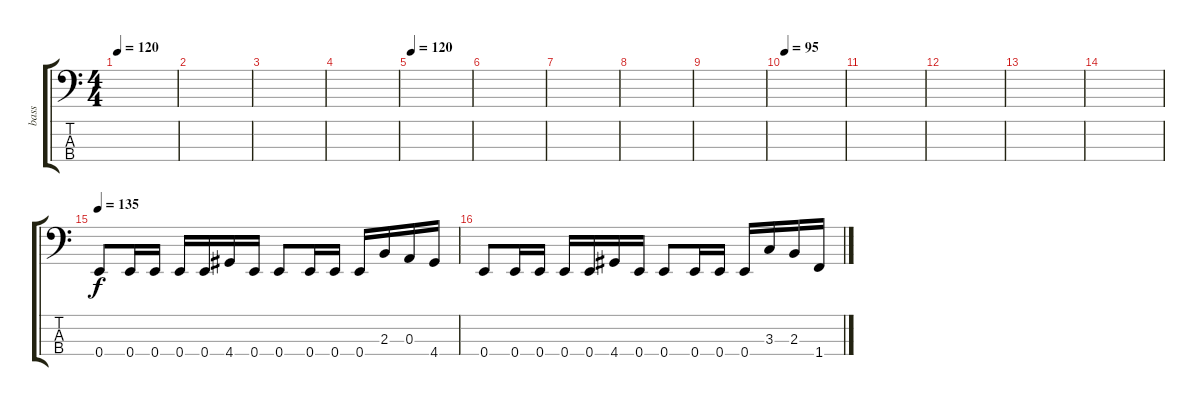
\track ("bass" "bass") {instrument electricbassfinger}
\staff {score tabs}
\tuning (G2 D2 A1 E1) {hide}
\ts (4 4)
\tempo 120
\clef f4
\ks c
|
|
|
|
\tempo 120
|
|
|
|
|
\tempo 95
|
|
|
|
|
\tempo 135
0.4.8 0.4.16 0.4.16 0.4.16 0.4.16 4.4.16 0.4.16 0.4.8 0.4.16 0.4.16 0.4.16 2.3.16 0.3.16 4.4.16 |
0.4.8 0.4.16 0.4.16 0.4.16 0.4.16 4.4.16 0.4.16 0.4.8 0.4.16 0.4.16 0.4.16 3.3.16 2.3.16 1.4.16
